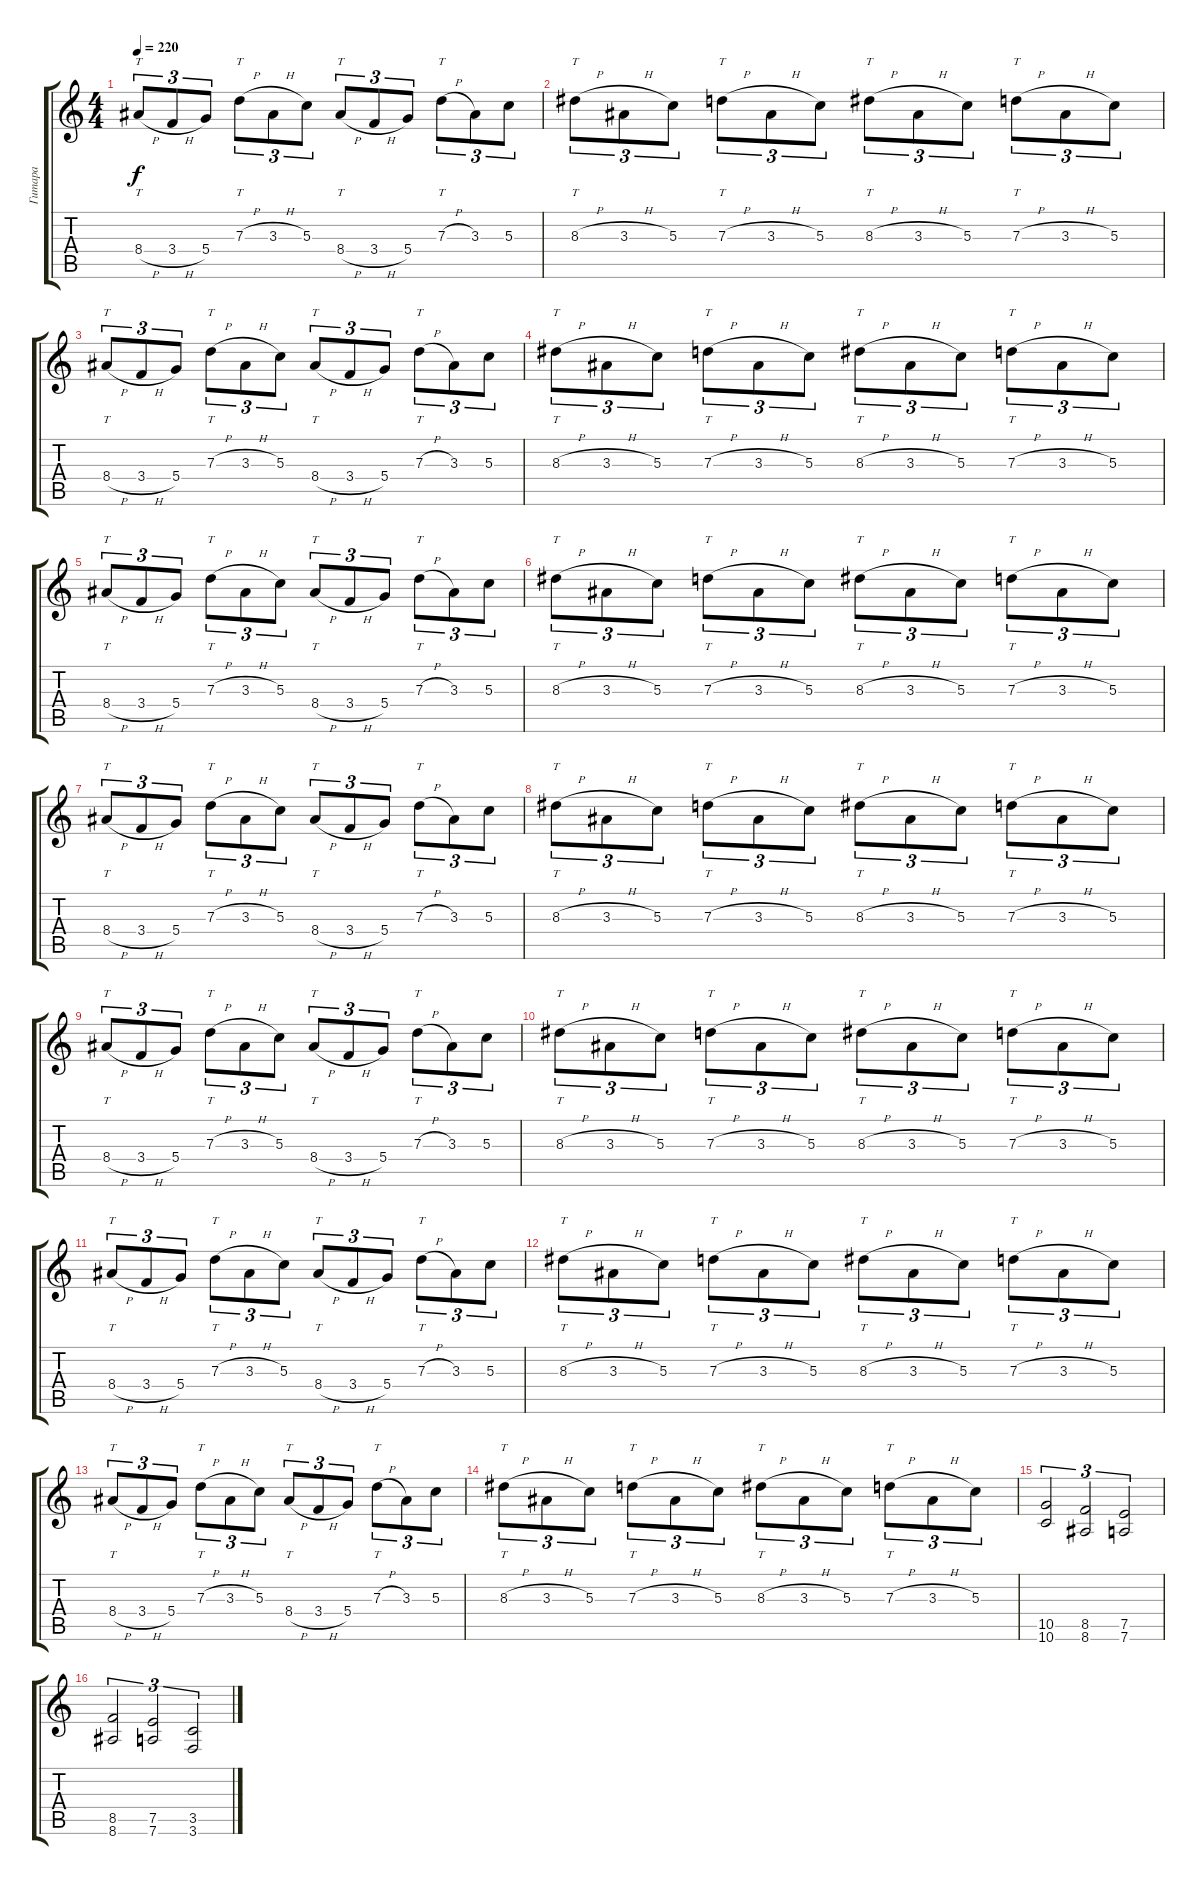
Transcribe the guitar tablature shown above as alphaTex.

\track ("Гитара" "Гитара") {instrument distortionguitar}
\staff {score tabs}
\tuning (E4 B3 G3 D3 A2 D2) {hide}
\ts (4 4)
\tempo 220
\clef g2
\ks c
8.4{h}.8{tt tu (3 2) dy f} 3.4{h}.8{tu (3 2)} 5.4.8{tu (3 2)} 7.3{h}.8{tt tu (3 2)} 3.3{h}.8{tu (3 2)} 5.3.8{tu (3 2)} 8.4{h}.8{tt tu (3 2)} 3.4{h}.8{tu (3 2)} 5.4.8{tu (3 2)} 7.3{h}.8{tt tu (3 2)} 3.3.8{tu (3 2)} 5.3.8{tu (3 2)} |
8.3{h}.8{tt tu (3 2)} 3.3{h}.8{tu (3 2)} 5.3.8{tu (3 2)} 7.3{h}.8{tt tu (3 2)} 3.3{h}.8{tu (3 2)} 5.3.8{tu (3 2)} 8.3{h}.8{tt tu (3 2)} 3.3{h}.8{tu (3 2)} 5.3.8{tu (3 2)} 7.3{h}.8{tt tu (3 2)} 3.3{h}.8{tu (3 2)} 5.3.8{tu (3 2)} |
8.4{h}.8{tt tu (3 2)} 3.4{h}.8{tu (3 2)} 5.4.8{tu (3 2)} 7.3{h}.8{tt tu (3 2)} 3.3{h}.8{tu (3 2)} 5.3.8{tu (3 2)} 8.4{h}.8{tt tu (3 2)} 3.4{h}.8{tu (3 2)} 5.4.8{tu (3 2)} 7.3{h}.8{tt tu (3 2)} 3.3.8{tu (3 2)} 5.3.8{tu (3 2)} |
8.3{h}.8{tt tu (3 2)} 3.3{h}.8{tu (3 2)} 5.3.8{tu (3 2)} 7.3{h}.8{tt tu (3 2)} 3.3{h}.8{tu (3 2)} 5.3.8{tu (3 2)} 8.3{h}.8{tt tu (3 2)} 3.3{h}.8{tu (3 2)} 5.3.8{tu (3 2)} 7.3{h}.8{tt tu (3 2)} 3.3{h}.8{tu (3 2)} 5.3.8{tu (3 2)} |
8.4{h}.8{tt tu (3 2)} 3.4{h}.8{tu (3 2)} 5.4.8{tu (3 2)} 7.3{h}.8{tt tu (3 2)} 3.3{h}.8{tu (3 2)} 5.3.8{tu (3 2)} 8.4{h}.8{tt tu (3 2)} 3.4{h}.8{tu (3 2)} 5.4.8{tu (3 2)} 7.3{h}.8{tt tu (3 2)} 3.3.8{tu (3 2)} 5.3.8{tu (3 2)} |
8.3{h}.8{tt tu (3 2)} 3.3{h}.8{tu (3 2)} 5.3.8{tu (3 2)} 7.3{h}.8{tt tu (3 2)} 3.3{h}.8{tu (3 2)} 5.3.8{tu (3 2)} 8.3{h}.8{tt tu (3 2)} 3.3{h}.8{tu (3 2)} 5.3.8{tu (3 2)} 7.3{h}.8{tt tu (3 2)} 3.3{h}.8{tu (3 2)} 5.3.8{tu (3 2)} |
8.4{h}.8{tt tu (3 2)} 3.4{h}.8{tu (3 2)} 5.4.8{tu (3 2)} 7.3{h}.8{tt tu (3 2)} 3.3{h}.8{tu (3 2)} 5.3.8{tu (3 2)} 8.4{h}.8{tt tu (3 2)} 3.4{h}.8{tu (3 2)} 5.4.8{tu (3 2)} 7.3{h}.8{tt tu (3 2)} 3.3.8{tu (3 2)} 5.3.8{tu (3 2)} |
8.3{h}.8{tt tu (3 2)} 3.3{h}.8{tu (3 2)} 5.3.8{tu (3 2)} 7.3{h}.8{tt tu (3 2)} 3.3{h}.8{tu (3 2)} 5.3.8{tu (3 2)} 8.3{h}.8{tt tu (3 2)} 3.3{h}.8{tu (3 2)} 5.3.8{tu (3 2)} 7.3{h}.8{tt tu (3 2)} 3.3{h}.8{tu (3 2)} 5.3.8{tu (3 2)} |
8.4{h}.8{tt tu (3 2)} 3.4{h}.8{tu (3 2)} 5.4.8{tu (3 2)} 7.3{h}.8{tt tu (3 2)} 3.3{h}.8{tu (3 2)} 5.3.8{tu (3 2)} 8.4{h}.8{tt tu (3 2)} 3.4{h}.8{tu (3 2)} 5.4.8{tu (3 2)} 7.3{h}.8{tt tu (3 2)} 3.3.8{tu (3 2)} 5.3.8{tu (3 2)} |
8.3{h}.8{tt tu (3 2)} 3.3{h}.8{tu (3 2)} 5.3.8{tu (3 2)} 7.3{h}.8{tt tu (3 2)} 3.3{h}.8{tu (3 2)} 5.3.8{tu (3 2)} 8.3{h}.8{tt tu (3 2)} 3.3{h}.8{tu (3 2)} 5.3.8{tu (3 2)} 7.3{h}.8{tt tu (3 2)} 3.3{h}.8{tu (3 2)} 5.3.8{tu (3 2)} |
8.4{h}.8{tt tu (3 2)} 3.4{h}.8{tu (3 2)} 5.4.8{tu (3 2)} 7.3{h}.8{tt tu (3 2)} 3.3{h}.8{tu (3 2)} 5.3.8{tu (3 2)} 8.4{h}.8{tt tu (3 2)} 3.4{h}.8{tu (3 2)} 5.4.8{tu (3 2)} 7.3{h}.8{tt tu (3 2)} 3.3.8{tu (3 2)} 5.3.8{tu (3 2)} |
8.3{h}.8{tt tu (3 2)} 3.3{h}.8{tu (3 2)} 5.3.8{tu (3 2)} 7.3{h}.8{tt tu (3 2)} 3.3{h}.8{tu (3 2)} 5.3.8{tu (3 2)} 8.3{h}.8{tt tu (3 2)} 3.3{h}.8{tu (3 2)} 5.3.8{tu (3 2)} 7.3{h}.8{tt tu (3 2)} 3.3{h}.8{tu (3 2)} 5.3.8{tu (3 2)} |
8.4{h}.8{tt tu (3 2)} 3.4{h}.8{tu (3 2)} 5.4.8{tu (3 2)} 7.3{h}.8{tt tu (3 2)} 3.3{h}.8{tu (3 2)} 5.3.8{tu (3 2)} 8.4{h}.8{tt tu (3 2)} 3.4{h}.8{tu (3 2)} 5.4.8{tu (3 2)} 7.3{h}.8{tt tu (3 2)} 3.3.8{tu (3 2)} 5.3.8{tu (3 2)} |
8.3{h}.8{tt tu (3 2)} 3.3{h}.8{tu (3 2)} 5.3.8{tu (3 2)} 7.3{h}.8{tt tu (3 2)} 3.3{h}.8{tu (3 2)} 5.3.8{tu (3 2)} 8.3{h}.8{tt tu (3 2)} 3.3{h}.8{tu (3 2)} 5.3.8{tu (3 2)} 7.3{h}.8{tt tu (3 2)} 3.3{h}.8{tu (3 2)} 5.3.8{tu (3 2)} |
(10.5 10.6).2{tu (3 2)} (8.5 8.6).2{tu (3 2)} (7.5 7.6).2{tu (3 2)} |
(8.5 8.6).2{tu (3 2)} (7.5 7.6).2{tu (3 2)} (3.5 3.6).2{tu (3 2)}
